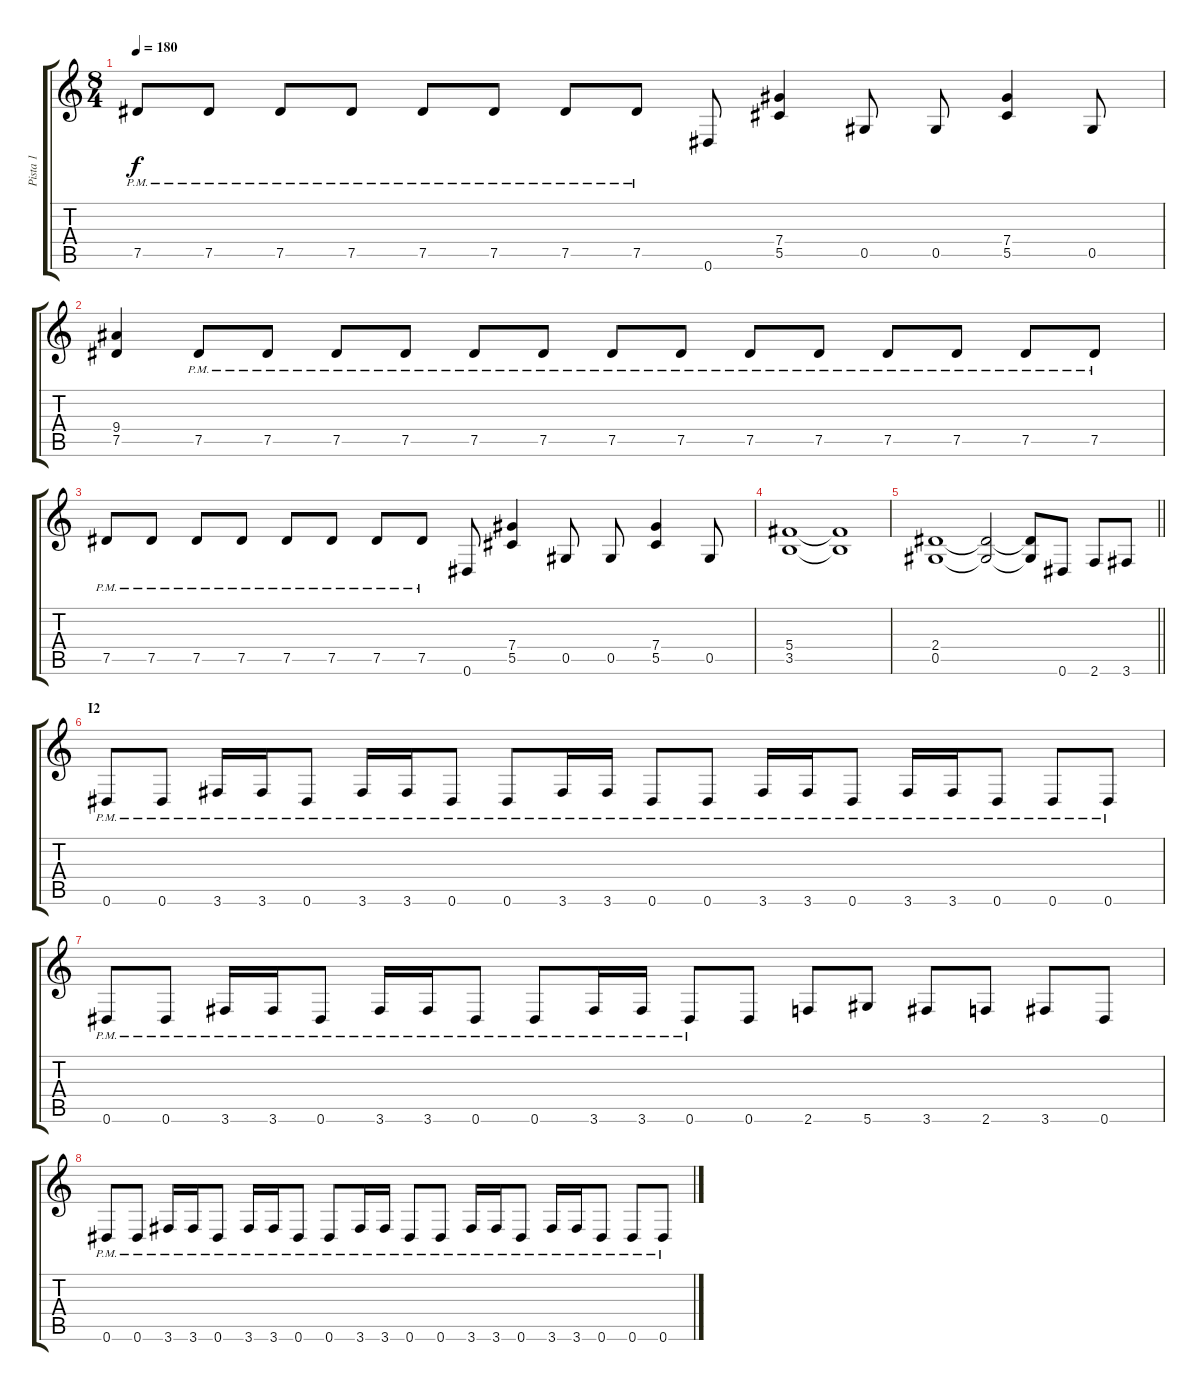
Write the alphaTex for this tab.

\track ("Pista 1" "Pista 1") {instrument distortionguitar}
\staff {score tabs}
\tuning (Eb4 Bb3 Gb3 Db3 Ab2 Eb2) {hide}
\ts (8 4)
\tempo 180
\clef g2
\ks c
7.5{pm}.8{dy f} 7.5{pm}.8 7.5{pm}.8 7.5{pm}.8 7.5{pm}.8 7.5{pm}.8 7.5{pm}.8 7.5{pm}.8 0.6.8 (7.4 5.5).4 0.5.8 0.5.8 (7.4 5.5).4 0.5.8 |
(9.4 7.5).4 7.5{pm}.8 7.5{pm}.8 7.5{pm}.8 7.5{pm}.8 7.5{pm}.8 7.5{pm}.8 7.5{pm}.8 7.5{pm}.8 7.5{pm}.8 7.5{pm}.8 7.5{pm}.8 7.5{pm}.8 7.5{pm}.8 7.5{pm}.8 |
7.5{pm}.8 7.5{pm}.8 7.5{pm}.8 7.5{pm}.8 7.5{pm}.8 7.5{pm}.8 7.5{pm}.8 7.5{pm}.8 0.6.8 (7.4 5.5).4 0.5.8 0.5.8 (7.4 5.5).4 0.5.8 |
(5.4 3.5).1 (5.4{t} 3.5{t}).1 |
\barLineRight lightlight
(2.4 0.5).1 (2.4{t} 0.5{t}).2 (2.4{t} 0.5{t}).8 0.6.8 2.6.8 3.6.8 |
\section ("" "I2")
0.6{pm}.8 0.6{pm}.8 3.6{pm}.16 3.6{pm}.16 0.6{pm}.8 3.6{pm}.16 3.6{pm}.16 0.6{pm}.8 0.6{pm}.8 3.6{pm}.16 3.6{pm}.16 0.6{pm}.8 0.6{pm}.8 3.6{pm}.16 3.6{pm}.16 0.6{pm}.8 3.6{pm}.16 3.6{pm}.16 0.6{pm}.8 0.6{pm}.8 0.6{pm}.8 |
0.6{pm}.8 0.6{pm}.8 3.6{pm}.16 3.6{pm}.16 0.6{pm}.8 3.6{pm}.16 3.6{pm}.16 0.6{pm}.8 0.6{pm}.8 3.6{pm}.16 3.6{pm}.16 0.6{pm}.8 0.6.8 2.6.8 5.6.8 3.6.8 2.6.8 3.6.8 0.6.8 |
0.6{pm}.8 0.6{pm}.8 3.6{pm}.16 3.6{pm}.16 0.6{pm}.8 3.6{pm}.16 3.6{pm}.16 0.6{pm}.8 0.6{pm}.8 3.6{pm}.16 3.6{pm}.16 0.6{pm}.8 0.6{pm}.8 3.6{pm}.16 3.6{pm}.16 0.6{pm}.8 3.6{pm}.16 3.6{pm}.16 0.6{pm}.8 0.6{pm}.8 0.6{pm}.8
